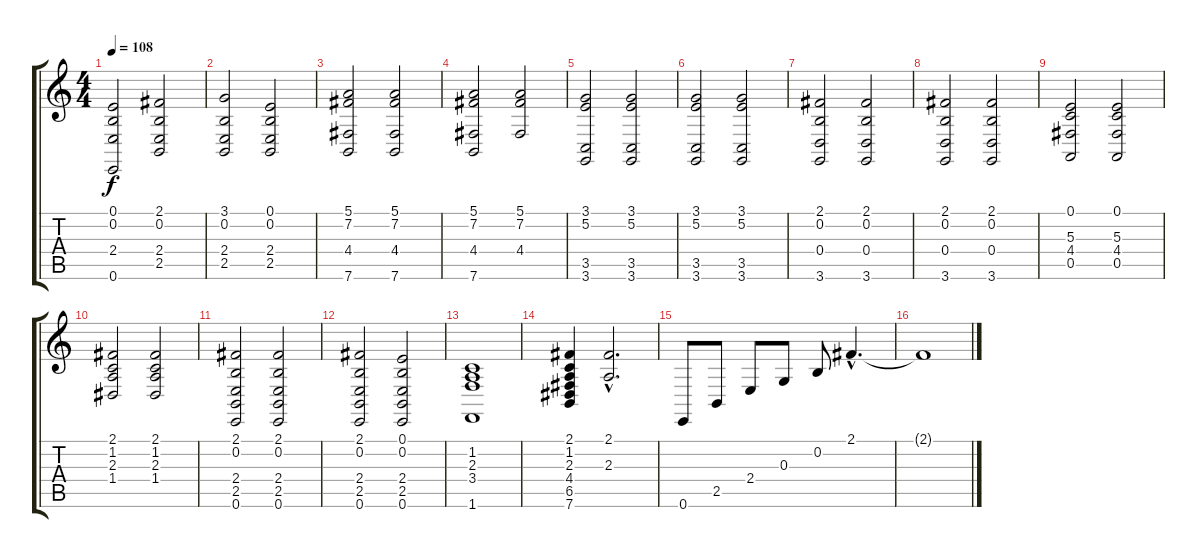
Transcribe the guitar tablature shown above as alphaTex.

\track "" {instrument lead3calliope}
\staff {score tabs}
\tuning (E4 B3 G3 D3 A2 E2) {hide}
\ts (4 4)
\tempo 108
\clef g2
\ks c
(0.1 0.2 2.4 0.6).2{dy f} (2.1 0.2 2.4 2.5).2 |
(3.1 0.2 2.4 2.5).2 (0.1 0.2 2.4 2.5).2 |
(5.1 7.2 4.4 7.6).2 (5.1 7.2 4.4 7.6).2 |
(5.1 7.2 4.4 7.6).2 (5.1 7.2 4.4).2 |
(3.1 5.2 3.5 3.6).2 (3.1 5.2 3.5 3.6).2 |
(3.1 5.2 3.5 3.6).2 (3.1 5.2 3.5 3.6).2 |
(2.1 0.2 0.4 3.6).2 (2.1 0.2 0.4 3.6).2 |
(2.1 0.2 0.4 3.6).2 (2.1 0.2 0.4 3.6).2 |
(0.1 5.3 4.4 0.5).2 (0.1 5.3 4.4 0.5).2 |
(2.1 1.2 2.3 1.4).2 (2.1 1.2 2.3 1.4).2 |
(2.1 0.2 2.4 2.5 0.6).2 (2.1 0.2 2.4 2.5 0.6).2 |
(2.1 0.2 2.4 2.5 0.6).2 (0.1 0.2 2.4 2.5 0.6).2 |
(1.2 2.3 3.4 1.6).1 |
(2.1 1.2 2.3 4.4 6.5 7.6).4 (2.1{hac} 2.3{hac}).2{d} |
0.6.8 2.5.8 2.4.8 0.3.8 0.2.8 2.1{hac}.4{d} |
2.1{t}.1
